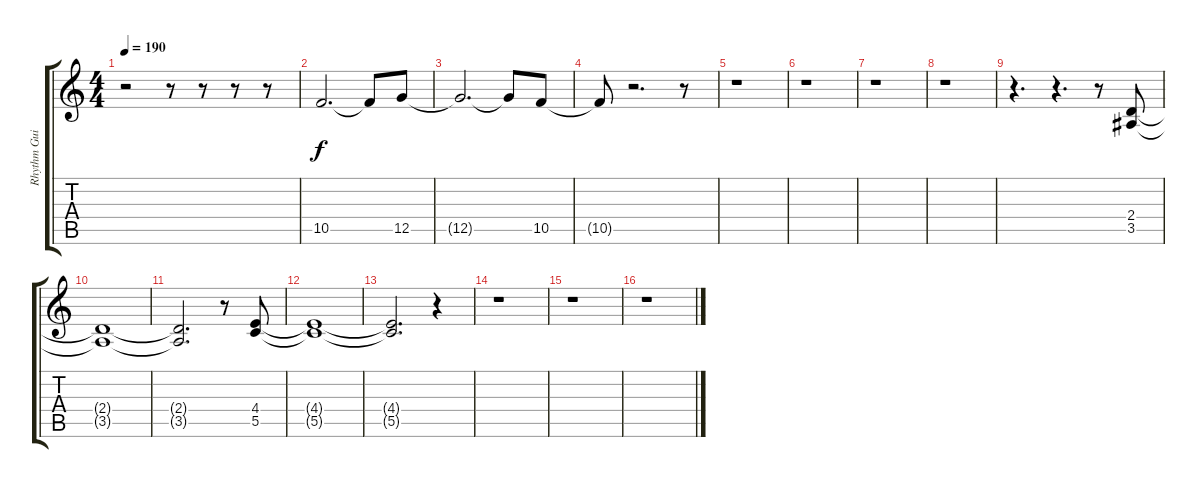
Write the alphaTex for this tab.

\track ("Rhythm Guitar" "Rhythm Gui") {instrument distortionguitar}
\staff {score tabs}
\tuning (D4 A3 F3 C3 G2 D2) {hide}
\ts (4 4)
\tempo 190
\clef g2
\ks c
r.2{dy f} r.8 r.8 r.8 r.8 |
10.5.2{d} 10.5{t}.8 12.5.8 |
12.5{t}.2{d} 12.5{t}.8 10.5.8 |
10.5{t}.8 r.2{d} r.8 |
r.1 |
r.1 |
r.1 |
r.1 |
r.4{d} r.4{d} r.8 (2.4 3.5).8 |
(2.4{t} 3.5{t}).1 |
(2.4{t} 3.5{t}).2{d} r.8 (4.4 5.5).8 |
(4.4{t} 5.5{t}).1 |
(4.4{t} 5.5{t}).2{d} r.4 |
r.1 |
r.1 |
r.1
